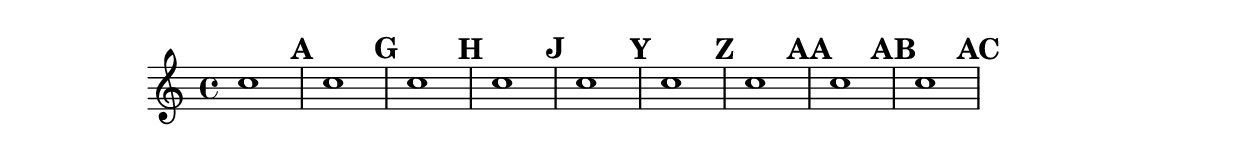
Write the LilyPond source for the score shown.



\header {

  texidoc= "Rehearsal marks in letter style: the I is skipped, and
after Z, double letters are used.  The mark may be set with
@code{\\mark NUMBER}, or with @code{Score.rehearsalMark}."

}

\version "2.19.21"
\paper { ragged-right = ##t } 

\relative {
  c''1  \mark \default
  c1  \mark #7
  c1  \mark \default
  c1  \mark \default
  c1  \mark \default
  \set Score.rehearsalMark = #24
  c1  \mark \default
  c1  \mark \default
  c1  \mark \default
  c1  \mark \default
}
